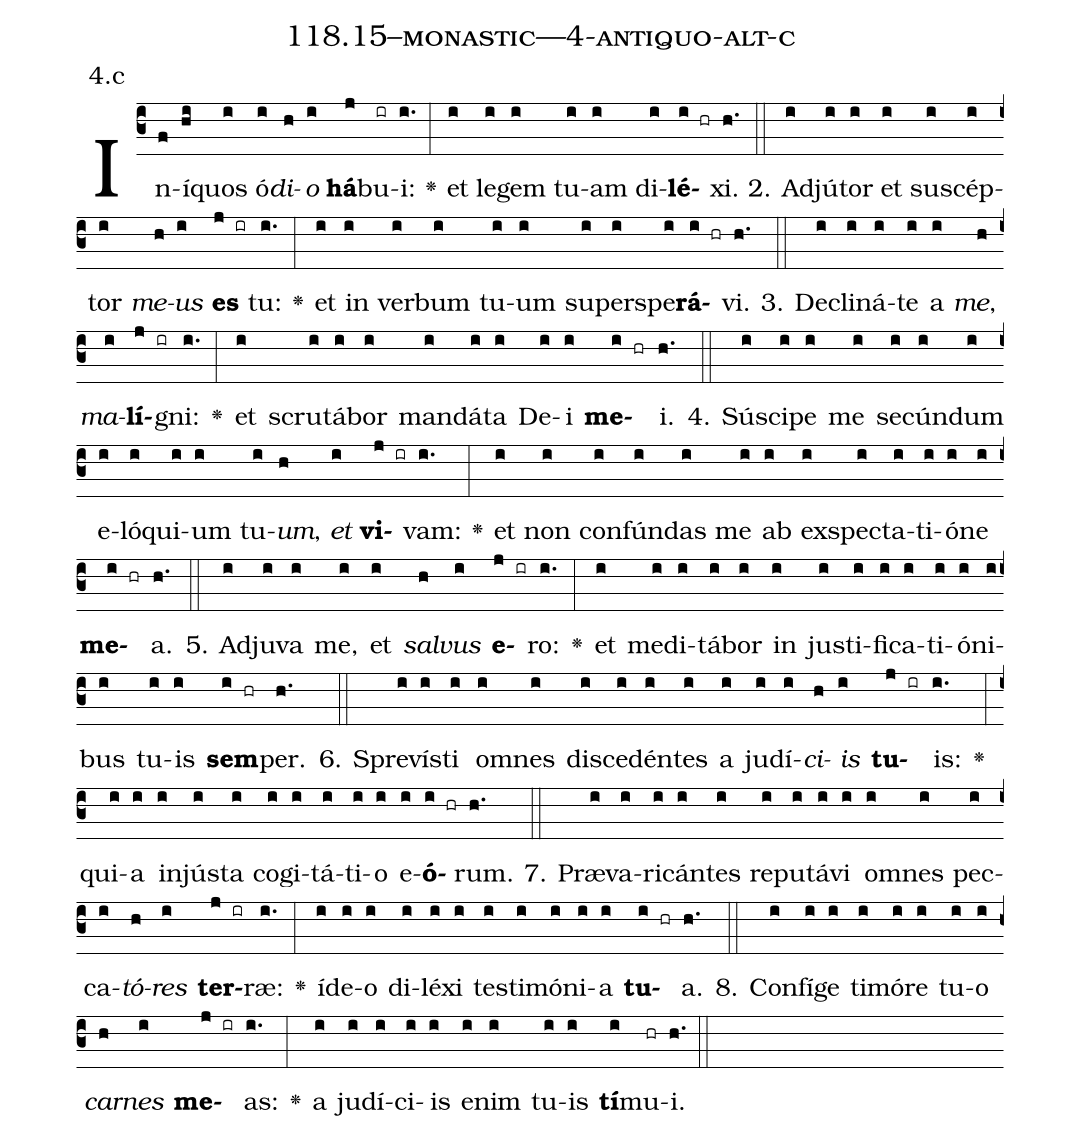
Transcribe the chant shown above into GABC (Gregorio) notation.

name: 118.15--monastic---4-antiquo-alt-c;
annotation: 4.c;
%%
(c3)In(f)í(hi)quos(i) ó(i)<i>di</i>(h)<i>o</i>(i) <b>há</b>(j)bu(ir)i:(i.) <v>\greheightstar</v>(:) et(i) le(i)gem(i) tu(i)am(i) di(i)<b>lé</b>(i hr)xi.(h.) (::)
2. Ad(i)jú(i)tor(i) et(i) su(i)scép(i)tor(i) <i>me</i>(h)<i>us</i>(i) <b>es</b>(j ir) tu:(i.) <v>\greheightstar</v>(:) et(i) in(i) ver(i)bum(i) tu(i)um(i) su(i)per(i)spe(i)<b>rá</b>(i hr)vi.(h.) (::)
3. De(i)cli(i)ná(i)te(i) a(i) <i>me</i>,(h) <i>ma</i>(i)<b>lí</b>(j ir)gni:(i.) <v>\greheightstar</v>(:) et(i) scru(i)tá(i)bor(i) man(i)dá(i)ta(i) De(i)i(i) <b>me</b>(i hr)i.(h.) (::)
4. Sú(i)sci(i)pe(i) me(i) se(i)cún(i)dum(i) e(i)ló(i)qui(i)um(i) tu(i)<i>um</i>,(h) <i>et</i>(i) <b>vi</b>(j ir)vam:(i.) <v>\greheightstar</v>(:) et(i) non(i) con(i)fún(i)das(i) me(i) ab(i) ex(i)spec(i)ta(i)ti(i)ó(i)ne(i) <b>me</b>(i hr)a.(h.) (::)
5. Ad(i)ju(i)va(i) me,(i) et(i) <i>sal</i>(h)<i>vus</i>(i) <b>e</b>(j ir)ro:(i.) <v>\greheightstar</v>(:) et(i) me(i)di(i)tá(i)bor(i) in(i) jus(i)ti(i)fi(i)ca(i)ti(i)ó(i)ni(i)bus(i) tu(i)is(i) <b>sem</b>(i hr)per.(h.) (::)
6. Spre(i)vís(i)ti(i) om(i)nes(i) di(i)sce(i)dén(i)tes(i) a(i) ju(i)dí(i)<i>ci</i>(h)<i>is</i>(i) <b>tu</b>(j ir)is:(i.) <v>\greheightstar</v>(:) qui(i)a(i) in(i)jús(i)ta(i) co(i)gi(i)tá(i)ti(i)o(i) e(i)<b>ó</b>(i hr)rum.(h.) (::)
7. Præ(i)va(i)ri(i)cán(i)tes(i) re(i)pu(i)tá(i)vi(i) om(i)nes(i) pec(i)ca(i)<i>tó</i>(h)<i>res</i>(i) <b>ter</b>(j ir)ræ:(i.) <v>\greheightstar</v>(:) íd(i)e(i)o(i) di(i)lé(i)xi(i) tes(i)ti(i)mó(i)ni(i)a(i) <b>tu</b>(i hr)a.(h.) (::)
8. Con(i)fí(i)ge(i) ti(i)mó(i)re(i) tu(i)o(i) <i>car</i>(h)<i>nes</i>(i) <b>me</b>(j ir)as:(i.) <v>\greheightstar</v>(:) a(i) ju(i)dí(i)ci(i)is(i) e(i)nim(i) tu(i)is(i) <b>tí</b>(i)mu(hr)i.(h.) (::)
